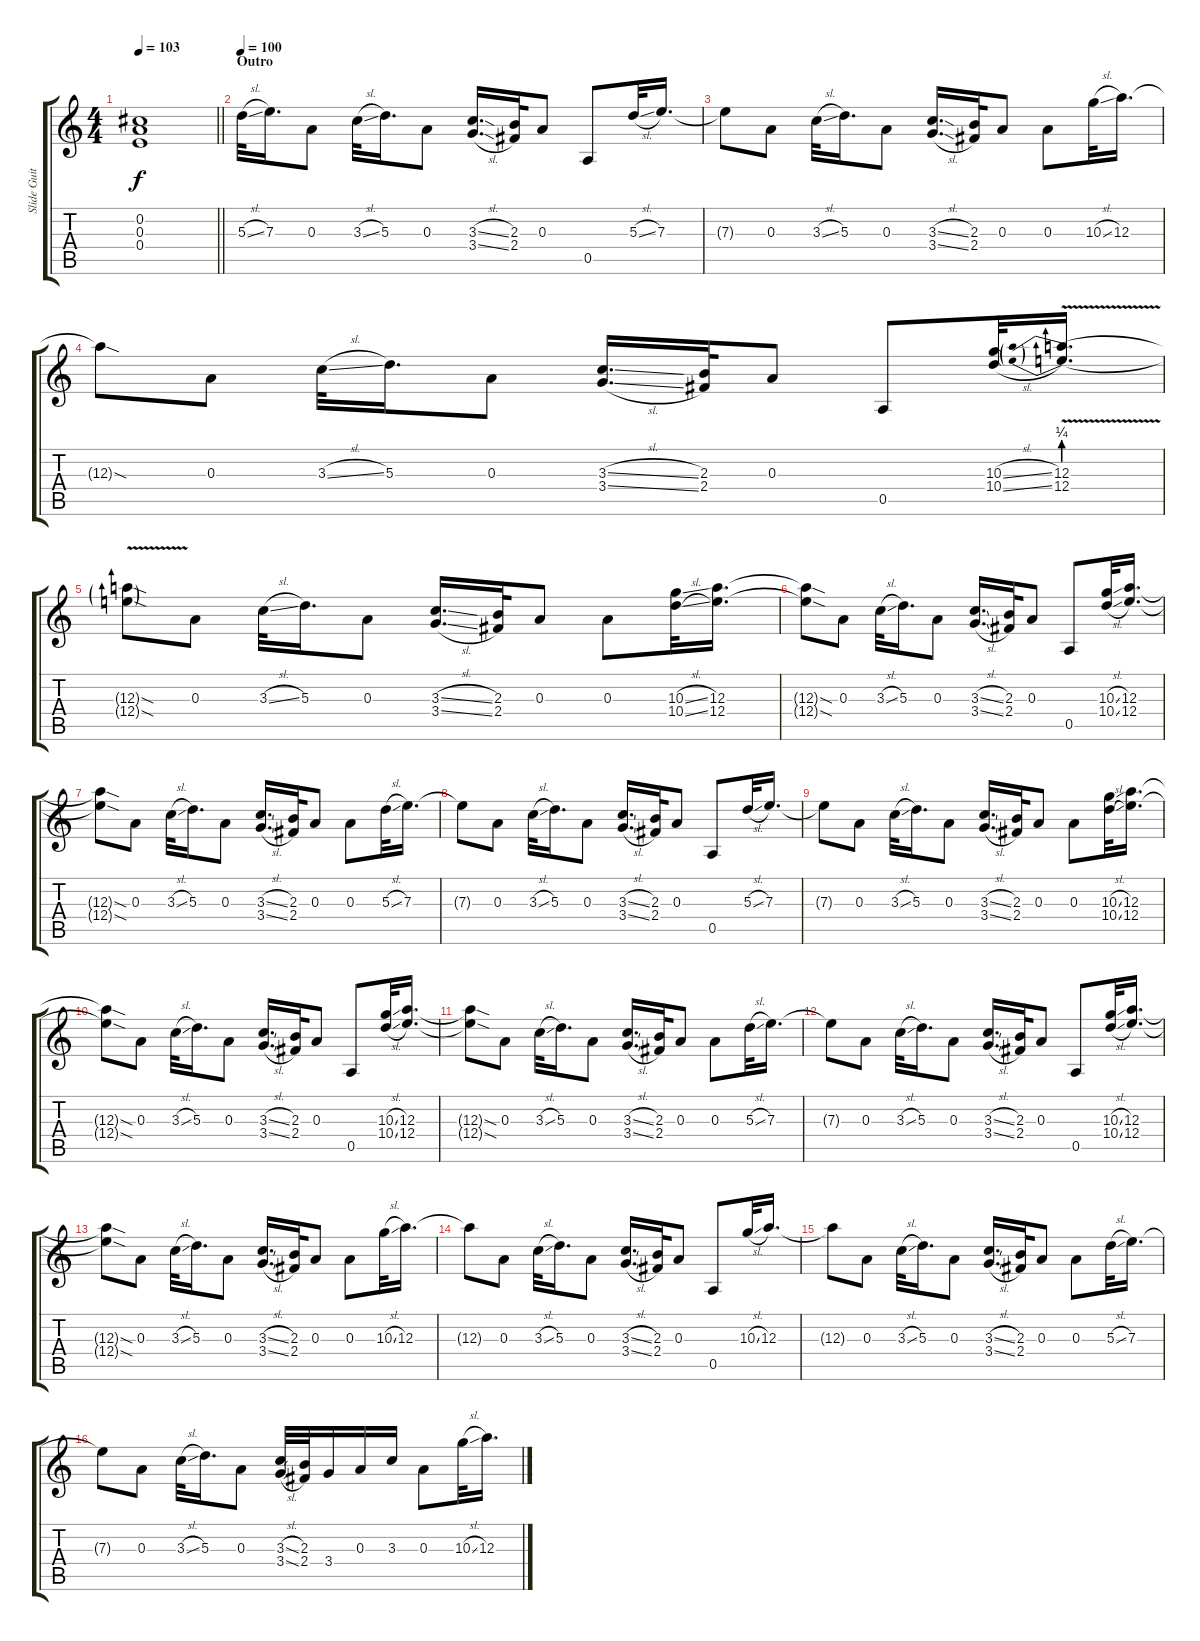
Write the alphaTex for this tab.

\track ("Slide Guitar L Phaser" "Slide Guit") {instrument overdrivenguitar}
\staff {score tabs}
\tuning (E4 Db4 A3 E3 A2 E2) {hide}
\ts (4 4)
\tempo 103
\clef g2
\barLineRight lightlight
\ks c
(0.2{t} 0.3{t} 0.4{t}).1{dy f} |
\section ("" "Outro")
\tempo 100
5.3{sl}.32 7.3.16{d} 0.3.8 3.3{sl}.32 5.3.16{d} 0.3.8 (3.3{sl} 3.4{sl}).16{d} (2.3 2.4).32 0.3.8 0.5.8 5.3{sl}.32 7.3.16{d} |
7.3{t}.8 0.3.8 3.3{sl}.32 5.3.16{d} 0.3.8 (3.3{sl} 3.4{sl}).16{d} (2.3 2.4).32 0.3.8 0.3.8 10.3{sl}.32 12.3.16{d} |
12.3{sod t}.8 0.3.8 3.3{sl}.32 5.3.16{d} 0.3.8 (3.3{sl} 3.4{sl}).16{d} (2.3 2.4).32 0.3.8 0.5.8 (10.3{sl} 10.4{sl}).32 (12.3{be (prebend 0 1 60 1) v} 12.4{be (prebend 0 1 60 1) v}).16{d} |
(12.3{sod t} 12.4{sod t}).8 0.3.8 3.3{sl}.32 5.3.16{d} 0.3.8 (3.3{sl} 3.4{sl}).16{d} (2.3 2.4).32 0.3.8 0.3.8 (10.3{sl} 10.4{sl}).32 (12.3 12.4).16{d} |
(12.3{sod t} 12.4{sod t}).8 0.3.8 3.3{sl}.32 5.3.16{d} 0.3.8 (3.3{sl} 3.4{sl}).16{d} (2.3 2.4).32 0.3.8 0.5.8 (10.3{sl} 10.4{sl}).32 (12.3 12.4).16{d} |
(12.3{sod t} 12.4{sod t}).8 0.3.8 3.3{sl}.32 5.3.16{d} 0.3.8 (3.3{sl} 3.4{sl}).16{d} (2.3 2.4).32 0.3.8 0.3.8 5.3{sl}.32 7.3.16{d} |
7.3{t}.8 0.3.8 3.3{sl}.32 5.3.16{d} 0.3.8 (3.3{sl} 3.4{sl}).16{d} (2.3 2.4).32 0.3.8 0.5.8 5.3{sl}.32 7.3.16{d} |
7.3{t}.8 0.3.8 3.3{sl}.32 5.3.16{d} 0.3.8 (3.3{sl} 3.4{sl}).16{d} (2.3 2.4).32 0.3.8 0.3.8 (10.3{sl} 10.4{sl}).32 (12.3 12.4).16{d} |
(12.3{sod t} 12.4{sod t}).8 0.3.8 3.3{sl}.32 5.3.16{d} 0.3.8 (3.3{sl} 3.4{sl}).16{d} (2.3 2.4).32 0.3.8 0.5.8 (10.3{sl} 10.4{sl}).32 (12.3 12.4).16{d} |
(12.3{sod t} 12.4{sod t}).8 0.3.8 3.3{sl}.32 5.3.16{d} 0.3.8 (3.3{sl} 3.4{sl}).16{d} (2.3 2.4).32 0.3.8 0.3.8 5.3{sl}.32 7.3.16{d} |
7.3{t}.8 0.3.8 3.3{sl}.32 5.3.16{d} 0.3.8 (3.3{sl} 3.4{sl}).16{d} (2.3 2.4).32 0.3.8 0.5.8 (10.3{sl} 10.4{sl}).32 (12.3 12.4).16{d} |
(12.3{sod t} 12.4{sod t}).8 0.3.8 3.3{sl}.32 5.3.16{d} 0.3.8 (3.3{sl} 3.4{sl}).16{d} (2.3 2.4).32 0.3.8 0.3.8 10.3{sl}.32 12.3.16{d} |
12.3{t}.8 0.3.8 3.3{sl}.32 5.3.16{d} 0.3.8 (3.3{sl} 3.4{sl}).16{d} (2.3 2.4).32 0.3.8 0.5.8 10.3{sl}.32 12.3.16{d} |
12.3{t}.8 0.3.8 3.3{sl}.32 5.3.16{d} 0.3.8 (3.3{sl} 3.4{sl}).16{d} (2.3 2.4).32 0.3.8 0.3.8 5.3{sl}.32 7.3.16{d} |
7.3{t}.8 0.3.8 3.3{sl}.32 5.3.16{d} 0.3.8 (3.3{sl} 3.4{sl}).32 (2.3 2.4).32 3.4.16 0.3.16 3.3.16 0.3.8 10.3{sl}.32 12.3.16{d}
